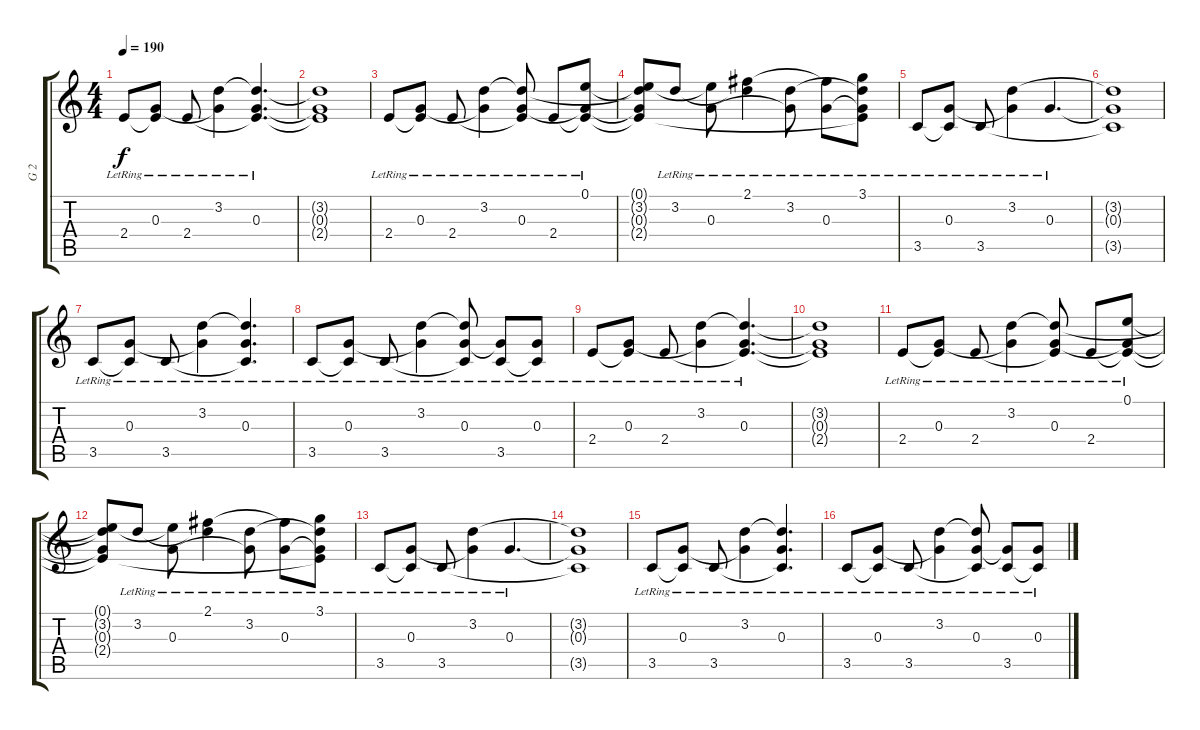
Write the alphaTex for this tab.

\track ("G 2" "G 2") {instrument overdrivenguitar}
\staff {score tabs}
\tuning (E4 B3 G3 D3 A2 E2) {hide}
\ts (4 4)
\tempo 190
\clef g2
\ks c
2.4{lr}.8{dy f} (0.3{lr} 2.4{t}).8 2.4{lr}.8 (3.2{lr} 0.3{t}).4 (3.2{t} 0.3{lr} 2.4{t}).4{d} |
(3.2{t} 0.3{t} 2.4{t}).1 |
2.4{lr}.8 (0.3{lr} 2.4{t}).8 2.4{lr}.8 (3.2{lr} 0.3{t}).4 (3.2{t} 0.3{lr} 2.4{t}).8 2.4{lr}.8 (0.1{lr} 0.3{t} 2.4{t}).8 |
(0.1{t} 3.2{t} 0.3{t} 2.4{t}).8 3.2{lr}.8 (0.1{t} 0.3{lr}).8 (2.1{lr} 3.2{t}).4 (3.2{lr} 0.3{t}).8 (2.1{t} 0.3{lr}).8 (3.1{lr} 3.2{t} 0.3{t} 2.4{t}).8 |
3.5{lr}.8 (0.3{lr} 3.5{t}).8 3.5{lr}.8 (3.2{lr} 0.3{t}).4 0.3{lr}.4{d} |
(3.2{t} 0.3{t} 3.5{t}).1 |
3.5{lr}.8 (0.3{lr} 3.5{t}).8 3.5{lr}.8 (3.2{lr} 0.3{t}).4 (3.2{t} 0.3{lr} 3.5{t}).4{d} |
3.5{lr}.8 (0.3{lr} 3.5{t}).8 3.5{lr}.8 (3.2{lr} 0.3{t}).4 (3.2{t} 0.3{lr} 3.5{t}).8 (0.3{t} 3.5{lr}).8 (0.3{lr} 3.5{t}).8 |
2.4{lr}.8 (0.3{lr} 2.4{t}).8 2.4{lr}.8 (3.2{lr} 0.3{t}).4 (3.2{t} 0.3{lr} 2.4{t}).4{d} |
(3.2{t} 0.3{t} 2.4{t}).1 |
2.4{lr}.8 (0.3{lr} 2.4{t}).8 2.4{lr}.8 (3.2{lr} 0.3{t}).4 (3.2{t} 0.3{lr} 2.4{t}).8 2.4{lr}.8 (0.1{lr} 0.3{t} 2.4{t}).8 |
(0.1{t} 3.2{t} 0.3{t} 2.4{t}).8 3.2{lr}.8 (0.1{t} 0.3{lr}).8 (2.1{lr} 3.2{t}).4 (3.2{lr} 0.3{t}).8 (2.1{t} 0.3{lr}).8 (3.1{lr} 3.2{t} 0.3{t} 2.4{t}).8 |
3.5{lr}.8 (0.3{lr} 3.5{t}).8 3.5{lr}.8 (3.2{lr} 0.3{t}).4 0.3{lr}.4{d} |
(3.2{t} 0.3{t} 3.5{t}).1 |
3.5{lr}.8 (0.3{lr} 3.5{t}).8 3.5{lr}.8 (3.2{lr} 0.3{t}).4 (3.2{t} 0.3{lr} 3.5{t}).4{d} |
3.5{lr}.8 (0.3{lr} 3.5{t}).8 3.5{lr}.8 (3.2{lr} 0.3{t}).4 (3.2{t} 0.3{lr} 3.5{t}).8 (0.3{t} 3.5{lr}).8 (0.3{lr} 3.5{t}).8
